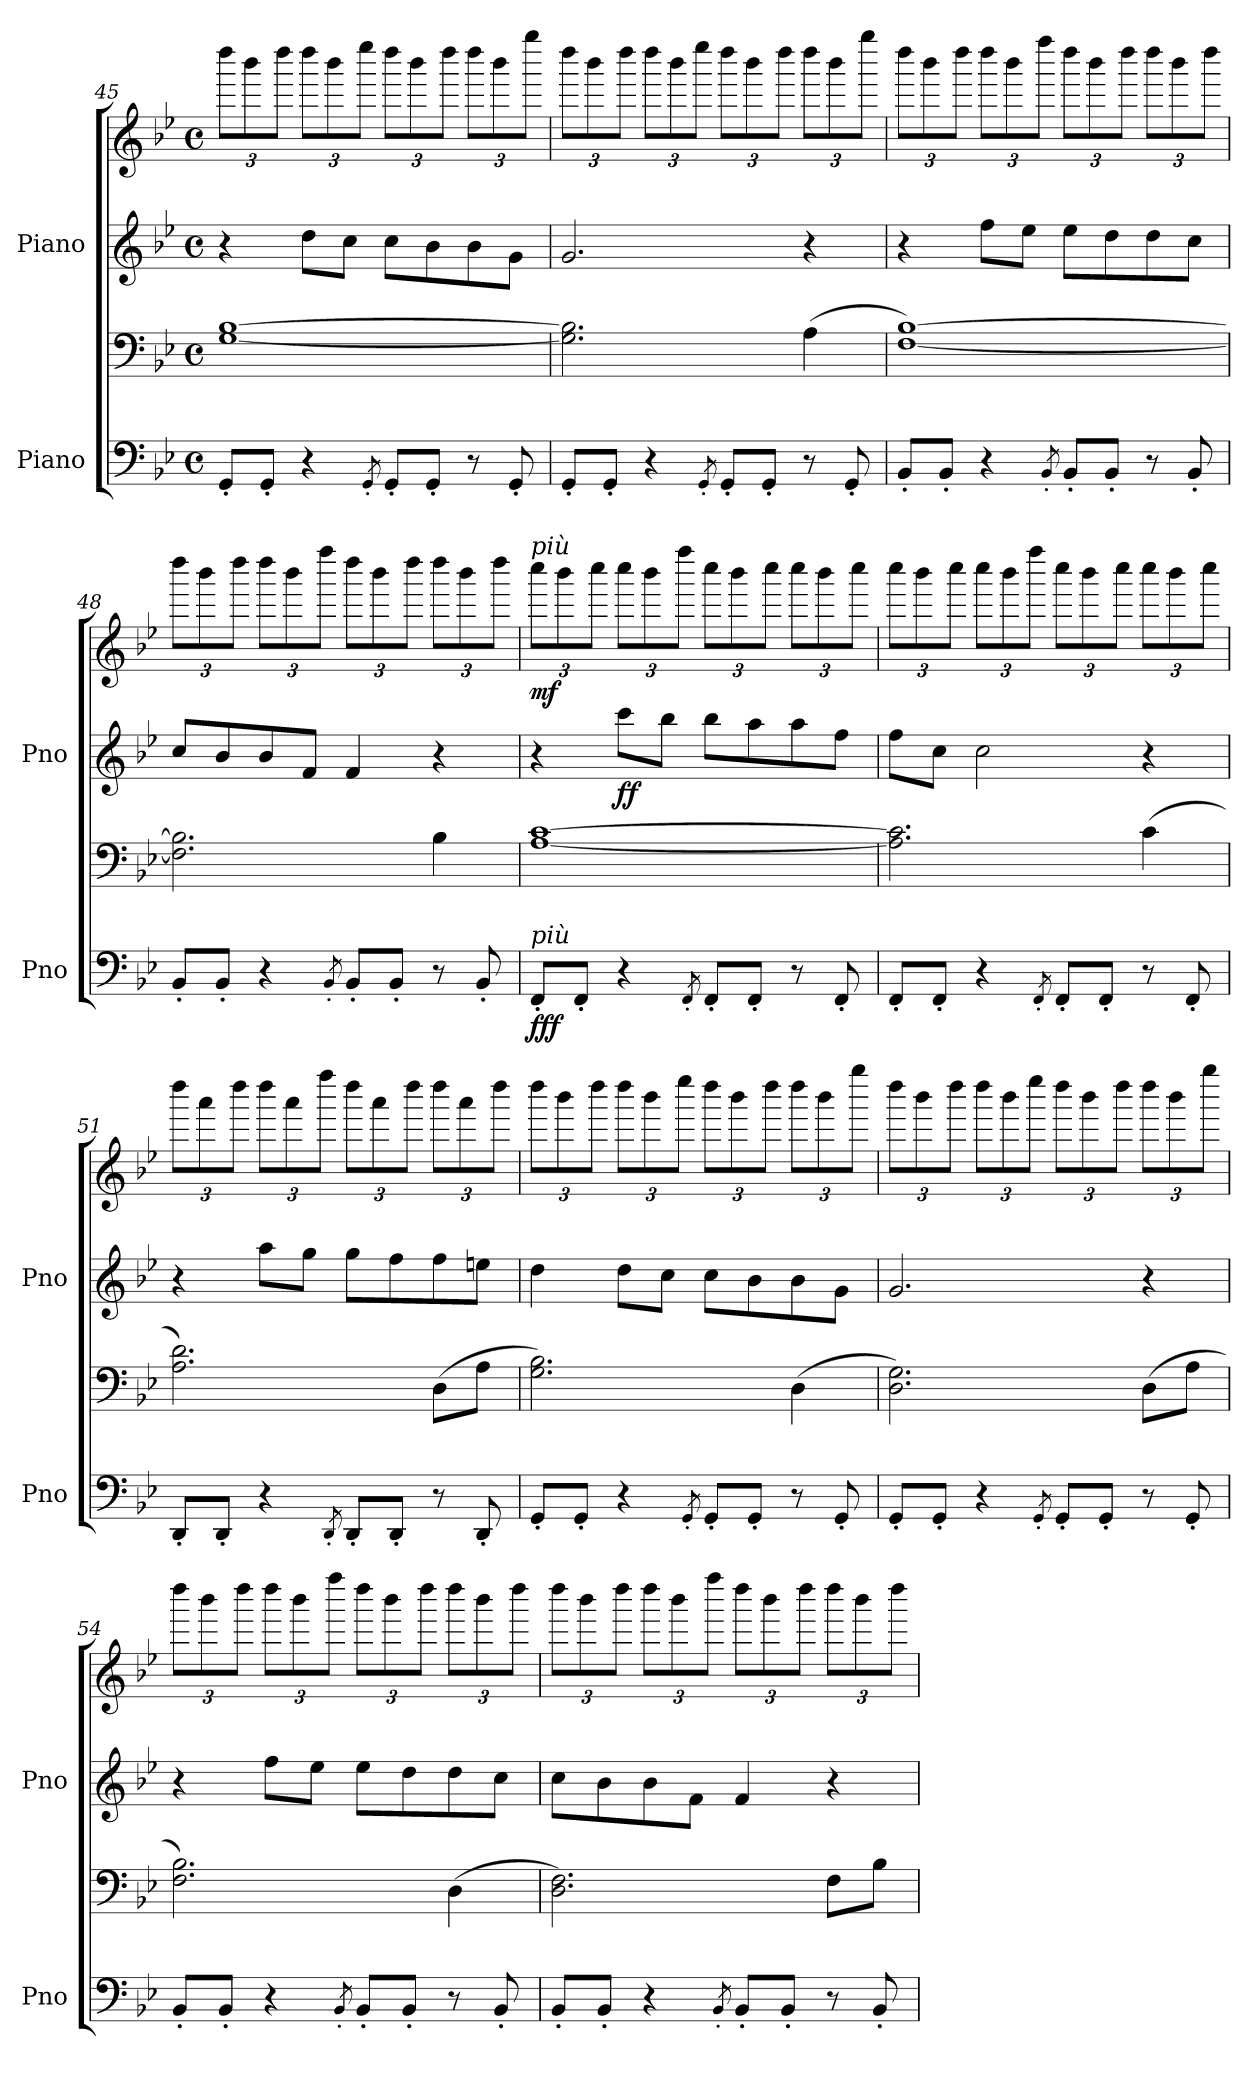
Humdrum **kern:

**kern	**kern	**dynam	**kern	**kern	**dynam
*part2	*part2	*part2	*part1	*part1	*part1
*staff4	*staff3	*staff3/4	*staff2	*staff1	*staff1/2
*I"Piano	*	*	*I"Piano	*	*
*I'Pno	*	*	*I'Pno	*	*
*clefF4	*clefF4	*	*clefG2	*clefG2	*
*k[b-e-]	*k[b-e-]	*	*k[b-e-]	*k[b-e-]	*
*M4/4	*M4/4	*	*M4/4	*M4/4	*
*met(c)	*met(c)	*	*met(c)	*met(c)	*
*	*	*	*	*Xbrackettup	*
=45	=45	=45	=45	=45	=45
8GG'/L	[1G [1B-	.	4r	12dddd\L	.
.	.	.	.	12bbb-\	.
8GG'/J	.	.	.	.	.
.	.	.	.	12dddd\J	.
4r	.	.	8dd\L	12dddd\L	.
.	.	.	.	12bbb-\	.
.	.	.	8cc\J	.	.
.	.	.	.	12eeee-\J	.
8qGG'/	.	.	.	.	.
8GG'/L	.	.	8cc\L	12dddd\L	.
.	.	.	.	12bbb-\	.
8GG'/J	.	.	8b-\	.	.
.	.	.	.	12dddd\J	.
8r	.	.	8b-\	12dddd\L	.
.	.	.	.	12bbb-\	.
8GG'/	.	.	8g\J	.	.
.	.	.	.	12gggg\J	.
!!LO:LB:g=z
=46	=46	=46	=46	=46	=46
8GG'/L	2.G\] 2.B-\]	.	2.g/	12dddd\L	.
.	.	.	.	12bbb-\	.
8GG'/J	.	.	.	.	.
.	.	.	.	12dddd\J	.
4r	.	.	.	12dddd\L	.
.	.	.	.	12bbb-\	.
.	.	.	.	12eeee-\J	.
8qGG'/	.	.	.	.	.
8GG'/L	.	.	.	12dddd\L	.
.	.	.	.	12bbb-\	.
8GG'/J	.	.	.	.	.
.	.	.	.	12dddd\J	.
8r	(4A\	.	4r	12dddd\L	.
.	.	.	.	12bbb-\	.
8GG'/	.	.	.	.	.
.	.	.	.	12gggg\J	.
=47	=47	=47	=47	=47	=47
8BB-'/L	[1F [1B-)	.	4r	12dddd\L	.
.	.	.	.	12bbb-\	.
8BB-'/J	.	.	.	.	.
.	.	.	.	12dddd\J	.
4r	.	.	8ff\L	12dddd\L	.
.	.	.	.	12bbb-\	.
.	.	.	8ee-\J	.	.
.	.	.	.	12ffff\J	.
8qBB-'/	.	.	.	.	.
8BB-'/L	.	.	8ee-\L	12dddd\L	.
.	.	.	.	12bbb-\	.
8BB-'/J	.	.	8dd\	.	.
.	.	.	.	12dddd\J	.
8r	.	.	8dd\	12dddd\L	.
.	.	.	.	12bbb-\	.
8BB-'/	.	.	8cc\J	.	.
.	.	.	.	12dddd\J	.
!!LO:LB:g=z
=48	=48	=48	=48	=48	=48
8BB-'/L	2.F\] 2.B-\]	.	8cc/L	12dddd\L	.
.	.	.	.	12bbb-\	.
8BB-'/J	.	.	8b-/	.	.
.	.	.	.	12dddd\J	.
4r	.	.	8b-/	12dddd\L	.
.	.	.	.	12bbb-\	.
.	.	.	8f/J	.	.
.	.	.	.	12ffff\J	.
8qBB-'/	.	.	.	.	.
8BB-'/L	.	.	4f/	12dddd\L	.
.	.	.	.	12bbb-\	.
8BB-'/J	.	.	.	.	.
.	.	.	.	12dddd\J	.
8r	4B-\	.	4r	12dddd\L	.
.	.	.	.	12bbb-\	.
8BB-'/	.	.	.	.	.
.	.	.	.	12dddd\J	.
=49	=49	=49	=49	=49	=49
!	!	!	!	!LO:TX:a:i:t=più	!
!LO:TX:a:i:t=più	!	!	!	!	!
!	!	!LO:DY:b=2	!	!	!
!	!	!LO:DY:n=1:b	!	!	!LO:DY:b
8FF'/L	[1A [1c	f ff	4r	12cccc\L	mf
.	.	.	.	12bbb-\	.
8FF'/J	.	.	.	.	.
.	.	.	.	12cccc\J	.
!	!	!	!	!	!LO:DY:b=2
4r	.	.	8ccc\L	12cccc\L	ff
.	.	.	.	12bbb-\	.
.	.	.	8bb-\J	.	.
.	.	.	.	12ffff\J	.
8qFF'/	.	.	.	.	.
8FF'/L	.	.	8bb-\L	12cccc\L	.
.	.	.	.	12bbb-\	.
8FF'/J	.	.	8aa\	.	.
.	.	.	.	12cccc\J	.
8r	.	.	8aa\	12cccc\L	.
.	.	.	.	12bbb-\	.
8FF'/	.	.	8ff\J	.	.
.	.	.	.	12cccc\J	.
!!LO:PB:g=z
=50	=50	=50	=50	=50	=50
8FF'/L	2.A\] 2.c\]	.	8ff\L	12cccc\L	.
.	.	.	.	12bbb-\	.
8FF'/J	.	.	8cc\J	.	.
.	.	.	.	12cccc\J	.
4r	.	.	2cc\	12cccc\L	.
.	.	.	.	12bbb-\	.
.	.	.	.	12ffff\J	.
8qFF'/	.	.	.	.	.
8FF'/L	.	.	.	12cccc\L	.
.	.	.	.	12bbb-\	.
8FF'/J	.	.	.	.	.
.	.	.	.	12cccc\J	.
8r	(4c\	.	4r	12cccc\L	.
.	.	.	.	12bbb-\	.
8FF'/	.	.	.	.	.
.	.	.	.	12cccc\J	.
=51	=51	=51	=51	=51	=51
8DD'/L	2.A\ 2.d\)	.	4r	12dddd\L	.
.	.	.	.	12aaa\	.
8DD'/J	.	.	.	.	.
.	.	.	.	12dddd\J	.
4r	.	.	8aa\L	12dddd\L	.
.	.	.	.	12aaa\	.
.	.	.	8gg\J	.	.
.	.	.	.	12ffff\J	.
8qDD'/	.	.	.	.	.
8DD'/L	.	.	8gg\L	12dddd\L	.
.	.	.	.	12aaa\	.
8DD'/J	.	.	8ff\	.	.
.	.	.	.	12dddd\J	.
8r	(8D\L	.	8ff\	12dddd\L	.
.	.	.	.	12aaa\	.
8DD'/	8A\J	.	8een\J	.	.
.	.	.	.	12dddd\J	.
!!LO:LB:g=z
=52	=52	=52	=52	=52	=52
8GG'/L	2.G\ 2.B-\)	.	4dd\	12dddd\L	.
.	.	.	.	12bbb-\	.
8GG'/J	.	.	.	.	.
.	.	.	.	12dddd\J	.
4r	.	.	8dd\L	12dddd\L	.
.	.	.	.	12bbb-\	.
.	.	.	8cc\J	.	.
.	.	.	.	12eeee-\J	.
8qGG'/	.	.	.	.	.
8GG'/L	.	.	8cc\L	12dddd\L	.
.	.	.	.	12bbb-\	.
8GG'/J	.	.	8b-\	.	.
.	.	.	.	12dddd\J	.
8r	(4D\	.	8b-\	12dddd\L	.
.	.	.	.	12bbb-\	.
8GG'/	.	.	8g\J	.	.
.	.	.	.	12gggg\J	.
=53	=53	=53	=53	=53	=53
8GG'/L	2.D\ 2.G\)	.	2.g/	12dddd\L	.
.	.	.	.	12bbb-\	.
8GG'/J	.	.	.	.	.
.	.	.	.	12dddd\J	.
4r	.	.	.	12dddd\L	.
.	.	.	.	12bbb-\	.
.	.	.	.	12eeee-\J	.
8qGG'/	.	.	.	.	.
8GG'/L	.	.	.	12dddd\L	.
.	.	.	.	12bbb-\	.
8GG'/J	.	.	.	.	.
.	.	.	.	12dddd\J	.
8r	(8D\L	.	4r	12dddd\L	.
.	.	.	.	12bbb-\	.
8GG'/	8A\J	.	.	.	.
.	.	.	.	12gggg\J	.
!!LO:LB:g=z
=54	=54	=54	=54	=54	=54
8BB-'/L	2.F\ 2.B-\)	.	4r	12dddd\L	.
.	.	.	.	12bbb-\	.
8BB-'/J	.	.	.	.	.
.	.	.	.	12dddd\J	.
4r	.	.	8ff\L	12dddd\L	.
.	.	.	.	12bbb-\	.
.	.	.	8ee-\J	.	.
.	.	.	.	12ffff\J	.
8qBB-'/	.	.	.	.	.
8BB-'/L	.	.	8ee-\L	12dddd\L	.
.	.	.	.	12bbb-\	.
8BB-'/J	.	.	8dd\	.	.
.	.	.	.	12dddd\J	.
8r	(4D\	.	8dd\	12dddd\L	.
.	.	.	.	12bbb-\	.
8BB-'/	.	.	8cc\J	.	.
.	.	.	.	12dddd\J	.
=55	=55	=55	=55	=55	=55
8BB-'/L	2.D\ 2.F\)	.	8cc\L	12dddd\L	.
.	.	.	.	12bbb-\	.
8BB-'/J	.	.	8b-\	.	.
.	.	.	.	12dddd\J	.
4r	.	.	8b-\	12dddd\L	.
.	.	.	.	12bbb-\	.
.	.	.	8f\J	.	.
.	.	.	.	12ffff\J	.
8qBB-'/	.	.	.	.	.
8BB-'/L	.	.	4f/	12dddd\L	.
.	.	.	.	12bbb-\	.
8BB-'/J	.	.	.	.	.
.	.	.	.	12dddd\J	.
8r	8F\L	.	4r	12dddd\L	.
.	.	.	.	12bbb-\	.
8BB-'/	8B-\J	.	.	.	.
.	.	.	.	12dddd\J	.
=	=	=	=	=	=
*-	*-	*-	*-	*-	*-
